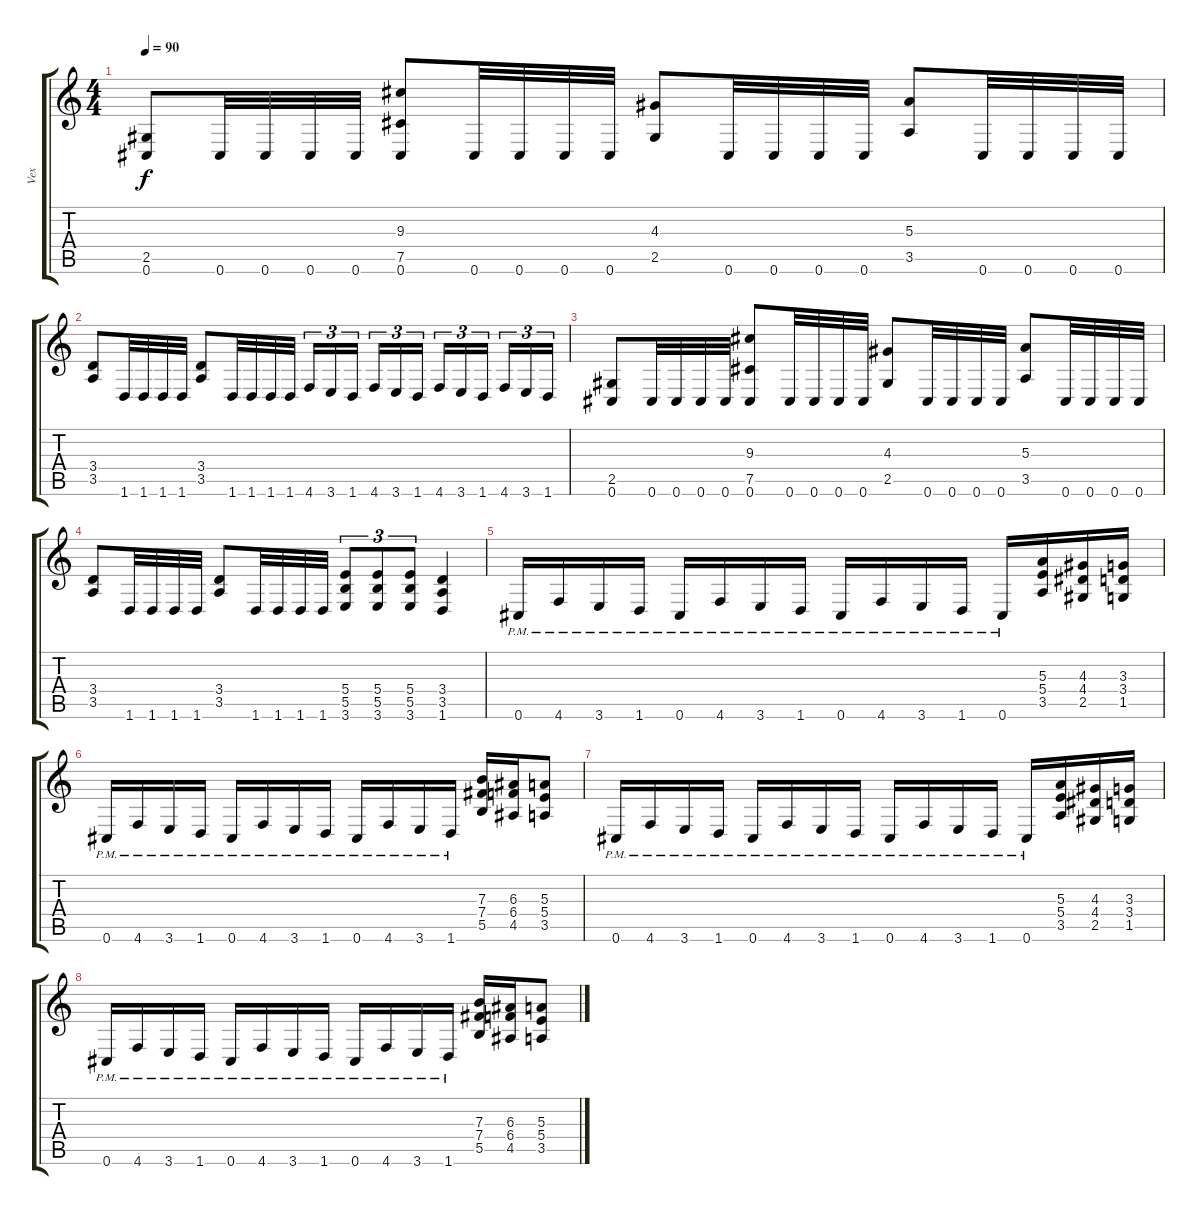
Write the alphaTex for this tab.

\track ("Vex" "Vex") {instrument distortionguitar}
\staff {score tabs}
\tuning (Db4 Ab3 E3 B2 Gb2 Db2) {hide}
\ts (4 4)
\tempo 90
\clef g2
\ks c
(2.5 0.6).8{dy f} 0.6.32 0.6.32 0.6.32 0.6.32 (9.3 7.5 0.6).8 0.6.32 0.6.32 0.6.32 0.6.32 (4.3 2.5).8 0.6.32 0.6.32 0.6.32 0.6.32 (5.3 3.5).8 0.6.32 0.6.32 0.6.32 0.6.32 |
(3.4 3.5).8 1.6.32 1.6.32 1.6.32 1.6.32 (3.4 3.5).8 1.6.32 1.6.32 1.6.32 1.6.32 4.6.16{tu (3 2)} 3.6.16{tu (3 2)} 1.6.16{tu (3 2) beam splitsecondary} 4.6.16{tu (3 2)} 3.6.16{tu (3 2)} 1.6.16{tu (3 2)} 4.6.16{tu (3 2)} 3.6.16{tu (3 2)} 1.6.16{tu (3 2) beam splitsecondary} 4.6.16{tu (3 2)} 3.6.16{tu (3 2)} 1.6.16{tu (3 2)} |
(2.5 0.6).8 0.6.32 0.6.32 0.6.32 0.6.32 (9.3 7.5 0.6).8 0.6.32 0.6.32 0.6.32 0.6.32 (4.3 2.5).8 0.6.32 0.6.32 0.6.32 0.6.32 (5.3 3.5).8 0.6.32 0.6.32 0.6.32 0.6.32 |
(3.4 3.5).8 1.6.32 1.6.32 1.6.32 1.6.32 (3.4 3.5).8 1.6.32 1.6.32 1.6.32 1.6.32 (5.4 5.5 3.6).8{tu (3 2)} (5.4 5.5 3.6).8{tu (3 2)} (5.4 5.5 3.6).8{tu (3 2)} (3.4 3.5 1.6).4 |
0.6{pm}.16 4.6{pm}.16 3.6{pm}.16 1.6{pm}.16 0.6{pm}.16 4.6{pm}.16 3.6{pm}.16 1.6{pm}.16 0.6{pm}.16 4.6{pm}.16 3.6{pm}.16 1.6{pm}.16 0.6{pm}.16 (5.3 5.4 3.5).16 (4.3 4.4 2.5).16 (3.3 3.4 1.5).16 |
0.6{pm}.16 4.6{pm}.16 3.6{pm}.16 1.6{pm}.16 0.6{pm}.16 4.6{pm}.16 3.6{pm}.16 1.6{pm}.16 0.6{pm}.16 4.6{pm}.16 3.6{pm}.16 1.6{pm}.16 (7.3 7.4 5.5).16 (6.3 6.4 4.5).16 (5.3 5.4 3.5).8 |
0.6{pm}.16 4.6{pm}.16 3.6{pm}.16 1.6{pm}.16 0.6{pm}.16 4.6{pm}.16 3.6{pm}.16 1.6{pm}.16 0.6{pm}.16 4.6{pm}.16 3.6{pm}.16 1.6{pm}.16 0.6{pm}.16 (5.3 5.4 3.5).16 (4.3 4.4 2.5).16 (3.3 3.4 1.5).16 |
0.6{pm}.16 4.6{pm}.16 3.6{pm}.16 1.6{pm}.16 0.6{pm}.16 4.6{pm}.16 3.6{pm}.16 1.6{pm}.16 0.6{pm}.16 4.6{pm}.16 3.6{pm}.16 1.6{pm}.16 (7.3 7.4 5.5).16 (6.3 6.4 4.5).16 (5.3 5.4 3.5).8
